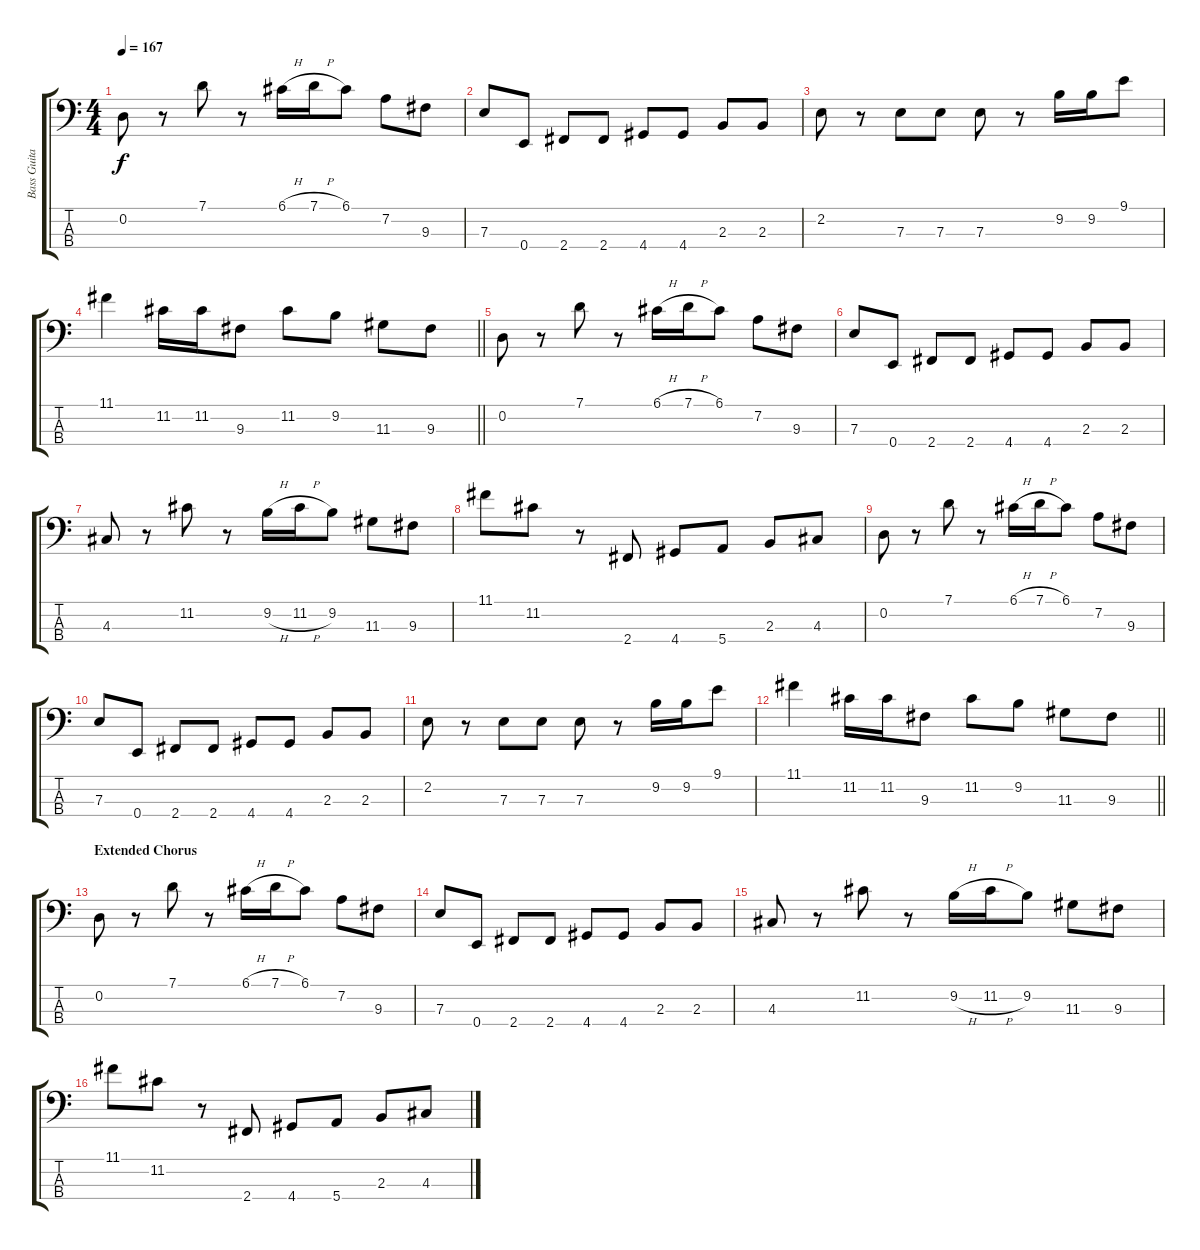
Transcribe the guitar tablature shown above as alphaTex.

\track ("Bass Guitar" "Bass Guita") {instrument electricbasspick}
\staff {score tabs}
\tuning (G2 D2 A1 E1) {hide}
\ts (4 4)
\tempo 167
\clef f4
\ks c
0.2.8{dy f} r.8 7.1.8 r.8 6.1{h}.16 7.1{h}.16 6.1.8 7.2.8 9.3.8 |
7.3.8 0.4.8 2.4.8 2.4.8 4.4.8 4.4.8 2.3.8 2.3.8 |
2.2.8 r.8 7.3.8 7.3.8 7.3.8 r.8 9.2.16 9.2.16 9.1.8 |
\barLineRight lightlight
11.1.4 11.2.16 11.2.16 9.3.8 11.2.8 9.2.8 11.3.8 9.3.8 |
0.2.8 r.8 7.1.8 r.8 6.1{h}.16 7.1{h}.16 6.1.8 7.2.8 9.3.8 |
7.3.8 0.4.8 2.4.8 2.4.8 4.4.8 4.4.8 2.3.8 2.3.8 |
4.3.8 r.8 11.2.8 r.8 9.2{h}.16 11.2{h}.16 9.2.8 11.3.8 9.3.8 |
11.1.8 11.2.8 r.8 2.4.8 4.4.8 5.4.8 2.3.8 4.3.8 |
0.2.8 r.8 7.1.8 r.8 6.1{h}.16 7.1{h}.16 6.1.8 7.2.8 9.3.8 |
7.3.8 0.4.8 2.4.8 2.4.8 4.4.8 4.4.8 2.3.8 2.3.8 |
2.2.8 r.8 7.3.8 7.3.8 7.3.8 r.8 9.2.16 9.2.16 9.1.8 |
\barLineRight lightlight
11.1.4 11.2.16 11.2.16 9.3.8 11.2.8 9.2.8 11.3.8 9.3.8 |
\section ("" "Extended Chorus")
0.2.8 r.8 7.1.8 r.8 6.1{h}.16 7.1{h}.16 6.1.8 7.2.8 9.3.8 |
7.3.8 0.4.8 2.4.8 2.4.8 4.4.8 4.4.8 2.3.8 2.3.8 |
4.3.8 r.8 11.2.8 r.8 9.2{h}.16 11.2{h}.16 9.2.8 11.3.8 9.3.8 |
11.1.8 11.2.8 r.8 2.4.8 4.4.8 5.4.8 2.3.8 4.3.8
